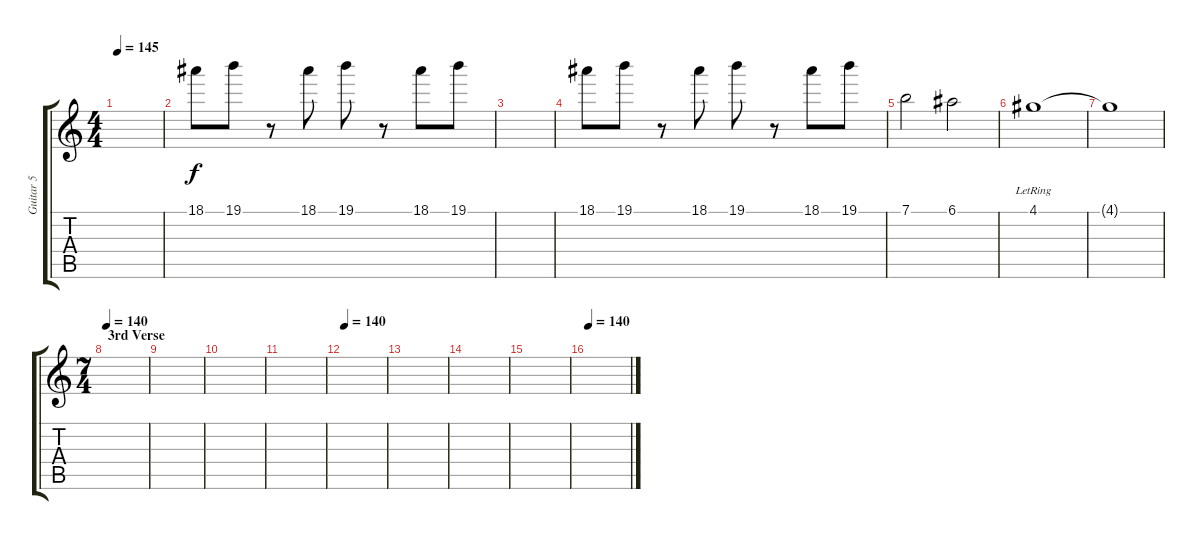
\track ("Guitar 5" "Guitar 5") {instrument distortionguitar}
\staff {score tabs}
\tuning (E4 B3 G3 D3 A2 E2) {hide}
\ts (4 4)
\tempo 145
\clef g2
\ks c
|
18.1.8 19.1.8 r.8 18.1.8 19.1.8 r.8 18.1.8 19.1.8 |
|
18.1.8 19.1.8 r.8 18.1.8 19.1.8 r.8 18.1.8 19.1.8 |
7.1.2 6.1.2 |
4.1{lr}.1 |
4.1{t}.1 |
\ts (7 4)
\section ("" "3rd Verse")
\tempo 140
|
|
|
|
\tempo 140
|
|
|
|
\tempo 140
